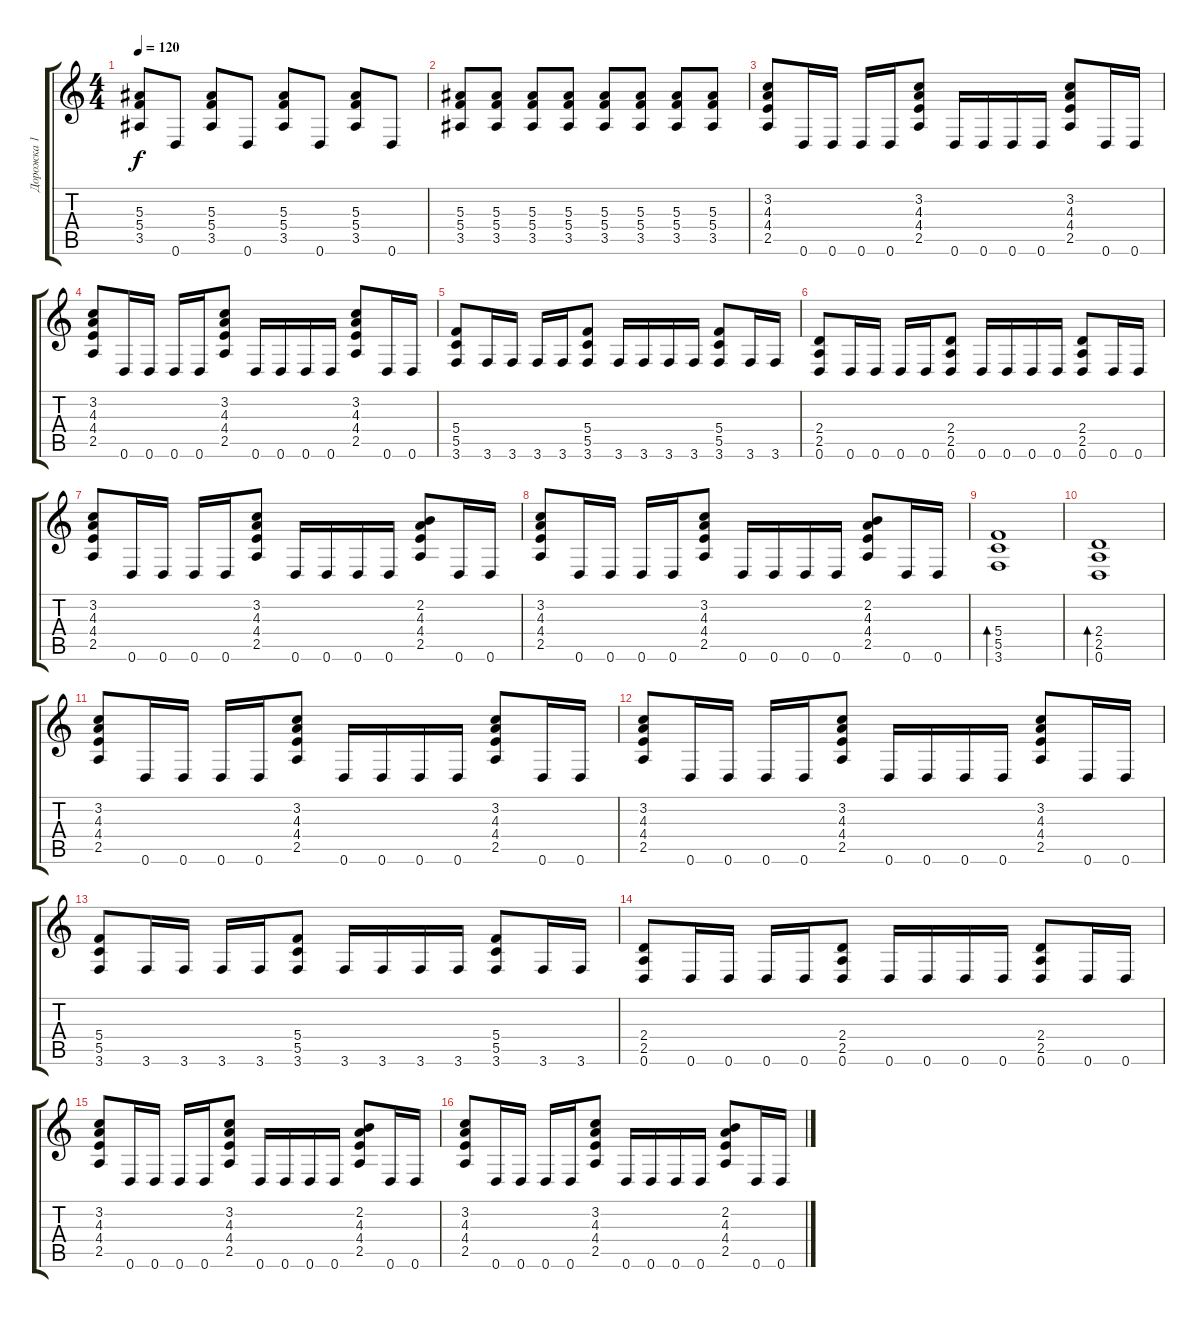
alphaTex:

\track ("Дорожка 1" "Дорожка 1") {instrument distortionguitar}
\staff {score tabs}
\tuning (D4 A3 F3 C3 G2 D2) {hide}
\ts (4 4)
\tempo 120
\clef g2
\ks c
(5.3 5.4 3.5).8{dy f} 0.6.8 (5.3 5.4 3.5).8 0.6.8 (5.3 5.4 3.5).8 0.6.8 (5.3 5.4 3.5).8 0.6.8 |
(5.3 5.4 3.5).8 (5.3 5.4 3.5).8 (5.3 5.4 3.5).8 (5.3 5.4 3.5).8 (5.3 5.4 3.5).8 (5.3 5.4 3.5).8 (5.3 5.4 3.5).8 (5.3 5.4 3.5).8 |
(3.2 4.3 4.4 2.5).8 0.6.16 0.6.16 0.6.16 0.6.16 (3.2 4.3 4.4 2.5).8 0.6.16 0.6.16 0.6.16 0.6.16 (3.2 4.3 4.4 2.5).8 0.6.16 0.6.16 |
(3.2 4.3 4.4 2.5).8 0.6.16 0.6.16 0.6.16 0.6.16 (3.2 4.3 4.4 2.5).8 0.6.16 0.6.16 0.6.16 0.6.16 (3.2 4.3 4.4 2.5).8 0.6.16 0.6.16 |
(5.4 5.5 3.6).8 3.6.16 3.6.16 3.6.16 3.6.16 (5.4 5.5 3.6).8 3.6.16 3.6.16 3.6.16 3.6.16 (5.4 5.5 3.6).8 3.6.16 3.6.16 |
(2.4 2.5 0.6).8 0.6.16 0.6.16 0.6.16 0.6.16 (2.4 2.5 0.6).8 0.6.16 0.6.16 0.6.16 0.6.16 (2.4 2.5 0.6).8 0.6.16 0.6.16 |
(3.2 4.3 4.4 2.5).8 0.6.16 0.6.16 0.6.16 0.6.16 (3.2 4.3 4.4 2.5).8 0.6.16 0.6.16 0.6.16 0.6.16 (2.2 4.3 4.4 2.5).8 0.6.16 0.6.16 |
(3.2 4.3 4.4 2.5).8 0.6.16 0.6.16 0.6.16 0.6.16 (3.2 4.3 4.4 2.5).8 0.6.16 0.6.16 0.6.16 0.6.16 (2.2 4.3 4.4 2.5).8 0.6.16 0.6.16 |
(5.4 5.5 3.6).1{bd 120} |
(2.4 2.5 0.6).1{bd 120} |
(3.2 4.3 4.4 2.5).8 0.6.16 0.6.16 0.6.16 0.6.16 (3.2 4.3 4.4 2.5).8 0.6.16 0.6.16 0.6.16 0.6.16 (3.2 4.3 4.4 2.5).8 0.6.16 0.6.16 |
(3.2 4.3 4.4 2.5).8 0.6.16 0.6.16 0.6.16 0.6.16 (3.2 4.3 4.4 2.5).8 0.6.16 0.6.16 0.6.16 0.6.16 (3.2 4.3 4.4 2.5).8 0.6.16 0.6.16 |
(5.4 5.5 3.6).8 3.6.16 3.6.16 3.6.16 3.6.16 (5.4 5.5 3.6).8 3.6.16 3.6.16 3.6.16 3.6.16 (5.4 5.5 3.6).8 3.6.16 3.6.16 |
(2.4 2.5 0.6).8 0.6.16 0.6.16 0.6.16 0.6.16 (2.4 2.5 0.6).8 0.6.16 0.6.16 0.6.16 0.6.16 (2.4 2.5 0.6).8 0.6.16 0.6.16 |
(3.2 4.3 4.4 2.5).8 0.6.16 0.6.16 0.6.16 0.6.16 (3.2 4.3 4.4 2.5).8 0.6.16 0.6.16 0.6.16 0.6.16 (2.2 4.3 4.4 2.5).8 0.6.16 0.6.16 |
(3.2 4.3 4.4 2.5).8 0.6.16 0.6.16 0.6.16 0.6.16 (3.2 4.3 4.4 2.5).8 0.6.16 0.6.16 0.6.16 0.6.16 (2.2 4.3 4.4 2.5).8 0.6.16 0.6.16
